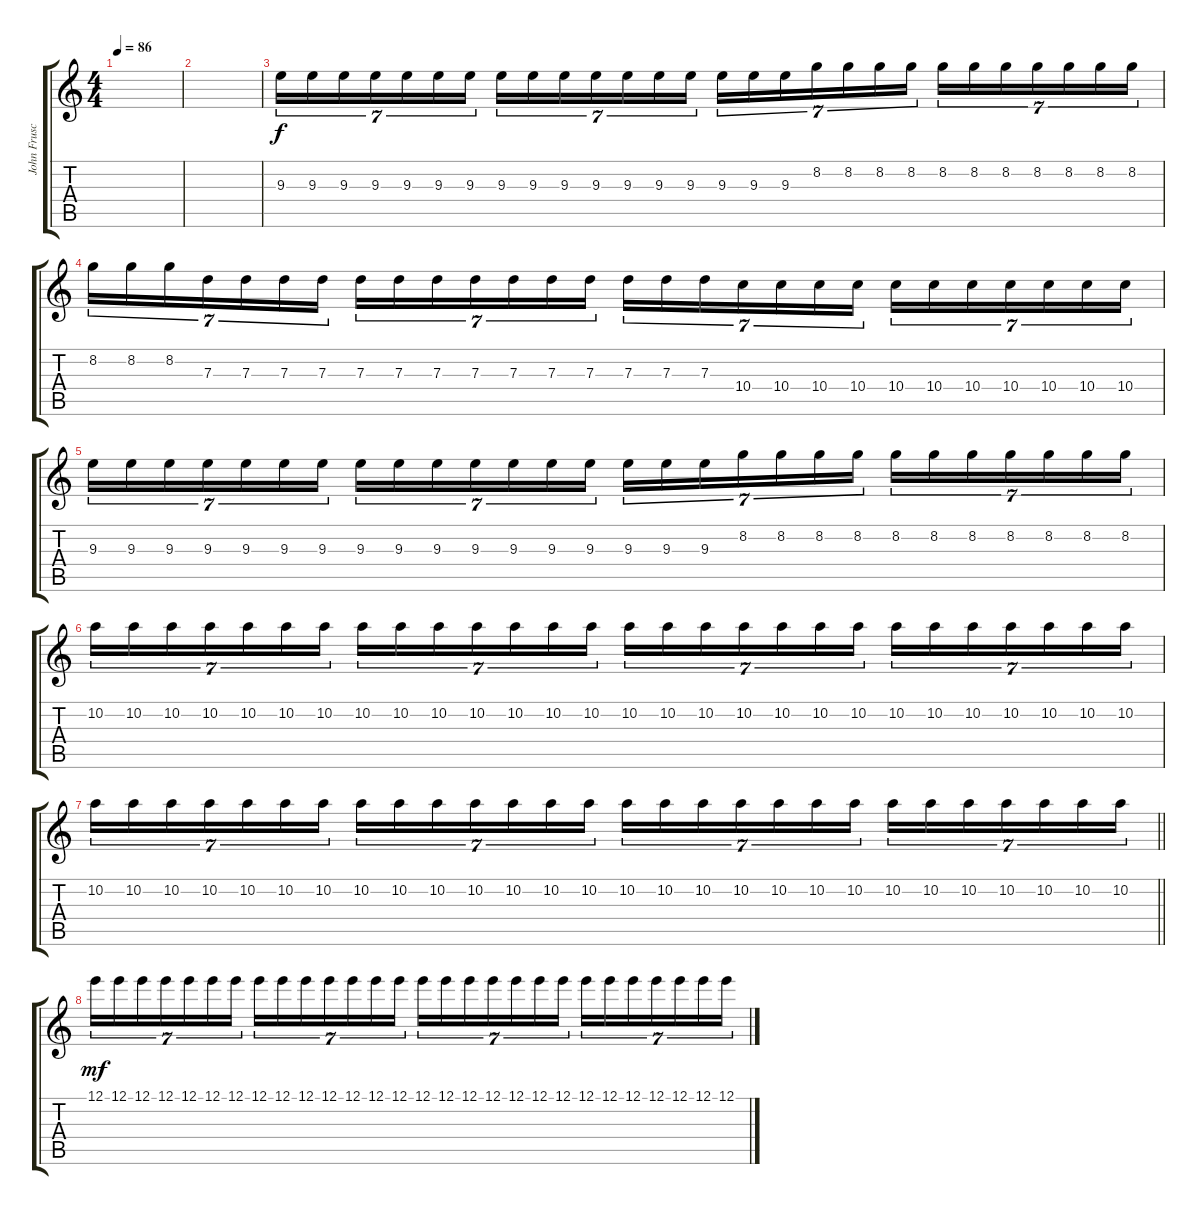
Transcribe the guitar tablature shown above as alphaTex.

\track ("John Frusciante 4" "John Frusc") {instrument electricguitarclean}
\staff {score tabs}
\tuning (E4 B3 G3 D3 A2 E2) {hide}
\ts (4 4)
\tempo 86
\clef g2
\ks c
|
|
9.3.16{tu (7 4) dy f instrument distortionguitar} 9.3.16{tu (7 4)} 9.3.16{tu (7 4)} 9.3.16{tu (7 4)} 9.3.16{tu (7 4)} 9.3.16{tu (7 4)} 9.3.16{tu (7 4)} 9.3.16{tu (7 4)} 9.3.16{tu (7 4)} 9.3.16{tu (7 4)} 9.3.16{tu (7 4)} 9.3.16{tu (7 4)} 9.3.16{tu (7 4)} 9.3.16{tu (7 4)} 9.3.16{tu (7 4)} 9.3.16{tu (7 4)} 9.3.16{tu (7 4)} 8.2.16{tu (7 4)} 8.2.16{tu (7 4)} 8.2.16{tu (7 4)} 8.2.16{tu (7 4)} 8.2.16{tu (7 4)} 8.2.16{tu (7 4)} 8.2.16{tu (7 4)} 8.2.16{tu (7 4)} 8.2.16{tu (7 4)} 8.2.16{tu (7 4)} 8.2.16{tu (7 4)} |
8.2.16{tu (7 4)} 8.2.16{tu (7 4)} 8.2.16{tu (7 4)} 7.3.16{tu (7 4)} 7.3.16{tu (7 4)} 7.3.16{tu (7 4)} 7.3.16{tu (7 4)} 7.3.16{tu (7 4)} 7.3.16{tu (7 4)} 7.3.16{tu (7 4)} 7.3.16{tu (7 4)} 7.3.16{tu (7 4)} 7.3.16{tu (7 4)} 7.3.16{tu (7 4)} 7.3.16{tu (7 4)} 7.3.16{tu (7 4)} 7.3.16{tu (7 4)} 10.4.16{tu (7 4)} 10.4.16{tu (7 4)} 10.4.16{tu (7 4)} 10.4.16{tu (7 4)} 10.4.16{tu (7 4)} 10.4.16{tu (7 4)} 10.4.16{tu (7 4)} 10.4.16{tu (7 4)} 10.4.16{tu (7 4)} 10.4.16{tu (7 4)} 10.4.16{tu (7 4)} |
9.3.16{tu (7 4)} 9.3.16{tu (7 4)} 9.3.16{tu (7 4)} 9.3.16{tu (7 4)} 9.3.16{tu (7 4)} 9.3.16{tu (7 4)} 9.3.16{tu (7 4)} 9.3.16{tu (7 4)} 9.3.16{tu (7 4)} 9.3.16{tu (7 4)} 9.3.16{tu (7 4)} 9.3.16{tu (7 4)} 9.3.16{tu (7 4)} 9.3.16{tu (7 4)} 9.3.16{tu (7 4)} 9.3.16{tu (7 4)} 9.3.16{tu (7 4)} 8.2.16{tu (7 4)} 8.2.16{tu (7 4)} 8.2.16{tu (7 4)} 8.2.16{tu (7 4)} 8.2.16{tu (7 4)} 8.2.16{tu (7 4)} 8.2.16{tu (7 4)} 8.2.16{tu (7 4)} 8.2.16{tu (7 4)} 8.2.16{tu (7 4)} 8.2.16{tu (7 4)} |
10.2.16{tu (7 4)} 10.2.16{tu (7 4)} 10.2.16{tu (7 4)} 10.2.16{tu (7 4)} 10.2.16{tu (7 4)} 10.2.16{tu (7 4)} 10.2.16{tu (7 4)} 10.2.16{tu (7 4)} 10.2.16{tu (7 4)} 10.2.16{tu (7 4)} 10.2.16{tu (7 4)} 10.2.16{tu (7 4)} 10.2.16{tu (7 4)} 10.2.16{tu (7 4)} 10.2.16{tu (7 4)} 10.2.16{tu (7 4)} 10.2.16{tu (7 4)} 10.2.16{tu (7 4)} 10.2.16{tu (7 4)} 10.2.16{tu (7 4)} 10.2.16{tu (7 4)} 10.2.16{tu (7 4)} 10.2.16{tu (7 4)} 10.2.16{tu (7 4)} 10.2.16{tu (7 4)} 10.2.16{tu (7 4)} 10.2.16{tu (7 4)} 10.2.16{tu (7 4)} |
\barLineRight lightlight
10.2.16{tu (7 4)} 10.2.16{tu (7 4)} 10.2.16{tu (7 4)} 10.2.16{tu (7 4)} 10.2.16{tu (7 4)} 10.2.16{tu (7 4)} 10.2.16{tu (7 4)} 10.2.16{tu (7 4)} 10.2.16{tu (7 4)} 10.2.16{tu (7 4)} 10.2.16{tu (7 4)} 10.2.16{tu (7 4)} 10.2.16{tu (7 4)} 10.2.16{tu (7 4)} 10.2.16{tu (7 4)} 10.2.16{tu (7 4)} 10.2.16{tu (7 4)} 10.2.16{tu (7 4)} 10.2.16{tu (7 4)} 10.2.16{tu (7 4)} 10.2.16{tu (7 4)} 10.2.16{tu (7 4)} 10.2.16{tu (7 4)} 10.2.16{tu (7 4)} 10.2.16{tu (7 4)} 10.2.16{tu (7 4)} 10.2.16{tu (7 4)} 10.2.16{tu (7 4)} |
12.1.16{tu (7 4) dy mf} 12.1.16{tu (7 4)} 12.1.16{tu (7 4)} 12.1.16{tu (7 4)} 12.1.16{tu (7 4)} 12.1.16{tu (7 4)} 12.1.16{tu (7 4)} 12.1.16{tu (7 4)} 12.1.16{tu (7 4)} 12.1.16{tu (7 4)} 12.1.16{tu (7 4)} 12.1.16{tu (7 4)} 12.1.16{tu (7 4)} 12.1.16{tu (7 4)} 12.1.16{tu (7 4)} 12.1.16{tu (7 4)} 12.1.16{tu (7 4)} 12.1.16{tu (7 4)} 12.1.16{tu (7 4)} 12.1.16{tu (7 4)} 12.1.16{tu (7 4)} 12.1.16{tu (7 4)} 12.1.16{tu (7 4)} 12.1.16{tu (7 4)} 12.1.16{tu (7 4)} 12.1.16{tu (7 4)} 12.1.16{tu (7 4)} 12.1.16{tu (7 4)}
